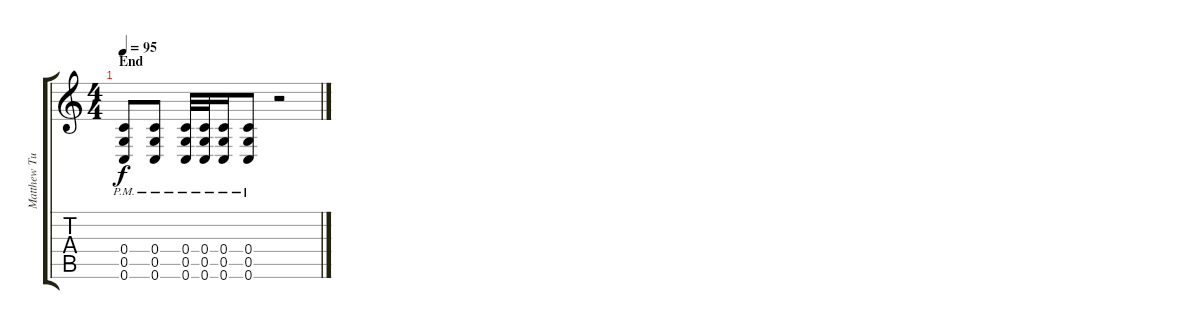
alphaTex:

\track ("Matthew Tuck" "Matthew Tu") {instrument distortionguitar}
\staff {score tabs}
\tuning (D4 A3 F3 C3 G2 C2) {hide}
\ts (4 4)
\section ("" "End")
\tempo 95
\clef g2
\ks c
(0.4{pm} 0.5{pm} 0.6{pm}).8{dy f} (0.4{pm} 0.5{pm} 0.6{pm}).8 (0.4{pm} 0.5{pm} 0.6{pm}).32 (0.4{pm} 0.5{pm} 0.6{pm}).32 (0.4{pm} 0.5{pm} 0.6{pm}).16 (0.4{pm} 0.5{pm} 0.6{pm}).8 r.2
